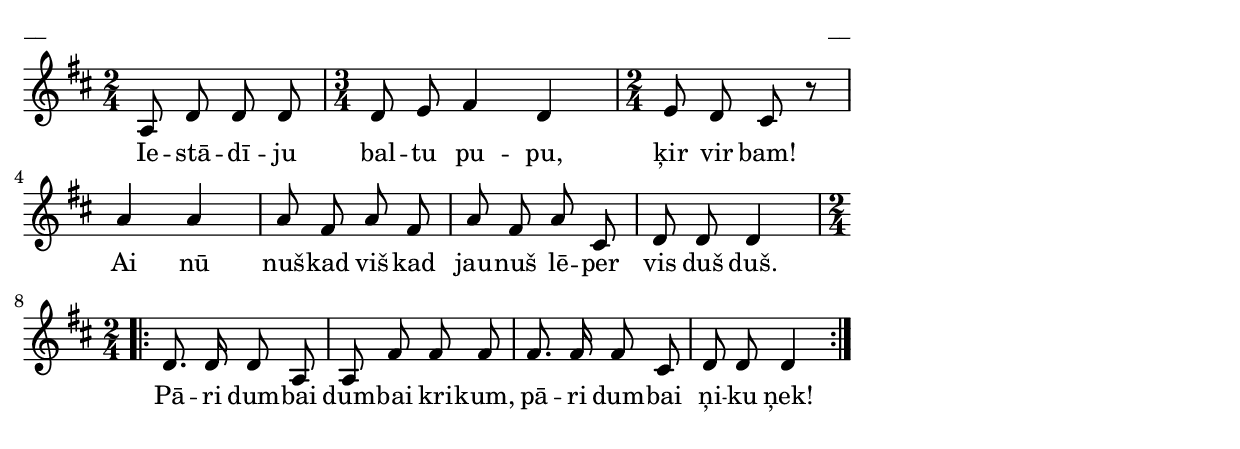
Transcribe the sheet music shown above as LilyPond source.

\version "2.13.16"
%\header {
%    title = "Iestādīju baltu pupu",AA lapas
%}
\paper {
line-width = 14\cm
left-margin = 0.4\cm
between-system-padding = 0.1\cm
between-system-space = 0.1\cm
}
\layout {
indent = #0
ragged-last = ##f
}

voiceA = \relative c' {
\clef "treble"
\key d \major
\time 2/4
a8 d d d |
\time 3/4
d8 e fis4 d |
\time 2/4
e8 d cis r8 |
a'4 a |
a8 fis a fis |
a8 fis a cis, |
d8 d d4 |
\repeat volta 2 {
\time 2/4
d8. d16 d8 a |
a8 fis' fis fis |
fis8. fis16 fis8 cis |
d8 d d4 |
}
} 

lyricA = \lyricmode {
Ie -- stā -- dī -- ju bal -- tu pu -- pu, ķir vir bam! Ai nū nuš -- kad viš -- kad jau -- nuš lē -- per vis duš duš.
Pā -- ri dum -- bai dum -- bai kri -- kum, pā -- ri dum -- bai ņi -- ku ņek!
}
fullScore = <<
\new Staff {
<<
\new Voice = "voiceA" { \oneVoice \autoBeamOff \voiceA }
\lyricsto "voiceA" \new Lyrics \lyricA
>>
}
>>

\score {
\fullScore
\header { piece = "__" opus = "__" }
}
\markup { \with-color #(x11-color 'white) \sans \smaller "__" }
\score {
\unfoldRepeats
\fullScore
\midi {
\context { \Staff \remove "Staff_performer" }
\context { \Voice \consists "Staff_performer" }
}
}


